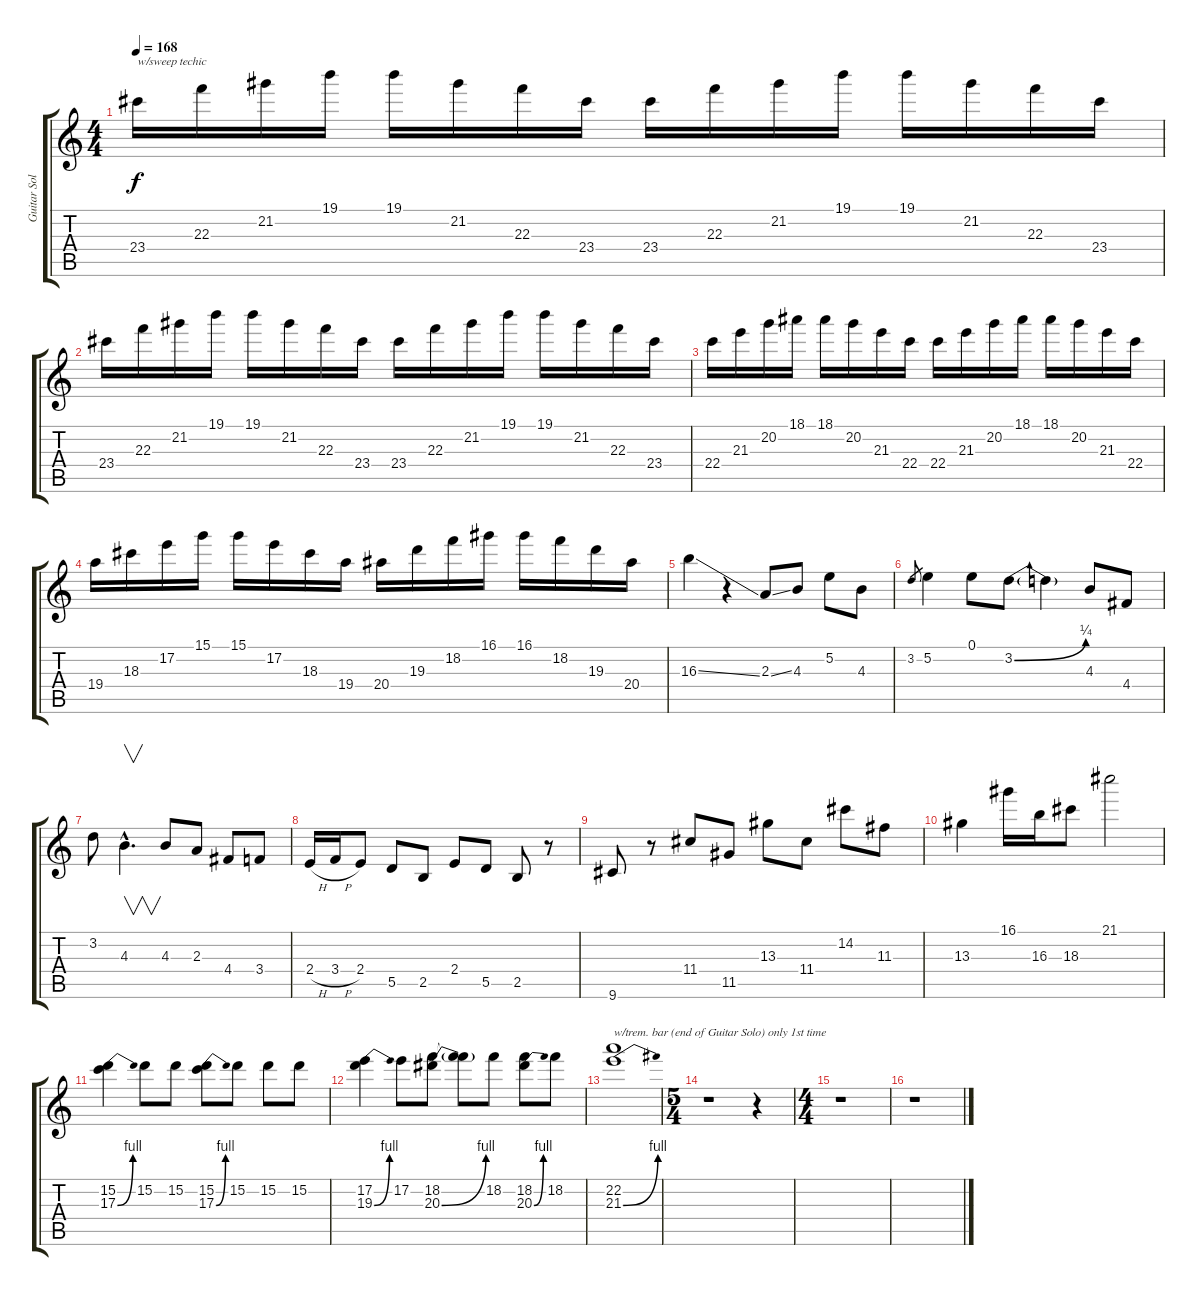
\track ("Guitar Solo" "Guitar Sol") {instrument distortionguitar}
\staff {score tabs}
\tuning (E4 B3 G3 D3 A2 E2) {hide}
\ts (4 4)
\tempo 168
\clef g2
\ks c
23.4.16{txt "w/sweep techic" dy f} 22.3.16 21.2.16 19.1.16 19.1.16 21.2.16 22.3.16 23.4.16 23.4.16 22.3.16 21.2.16 19.1.16 19.1.16 21.2.16 22.3.16 23.4.16 |
23.4.16 22.3.16 21.2.16 19.1.16 19.1.16 21.2.16 22.3.16 23.4.16 23.4.16 22.3.16 21.2.16 19.1.16 19.1.16 21.2.16 22.3.16 23.4.16 |
22.4.16 21.3.16 20.2.16 18.1.16 18.1.16 20.2.16 21.3.16 22.4.16 22.4.16 21.3.16 20.2.16 18.1.16 18.1.16 20.2.16 21.3.16 22.4.16 |
19.4.16 18.3.16 17.2.16 15.1.16 15.1.16 17.2.16 18.3.16 19.4.16 20.4.16 19.3.16 18.2.16 16.1.16 16.1.16 18.2.16 19.3.16 20.4.16 |
16.3{ss}.4 r.4 2.3{ss}.8 4.3.8 5.2.8 4.3.8 |
3.2.8{gr} 5.2.4 0.1.8 3.2{be (bend 0 0 60 1)}.8 3.2{t}.4 4.3.8 4.4.8 |
3.2.8 4.3{hac}.4{v d} 4.3.8 2.3.8 4.4.8 3.4.8 |
2.4{h}.16 3.4{h}.16 2.4.8 5.5.8 2.5.8 2.4.8 5.5.8 2.5.8 r.8 |
9.6.8 r.8 11.4.8 11.5.8 13.3.8 11.4.8 14.2.8 11.3.8 |
13.3.4 16.1.16 16.3.16 18.3.8 21.1.2 |
(15.2 17.3{be (bend 0 0 60 4)}).4 15.2.8 15.2.8 (15.2 17.3{be (bend 0 0 60 4)}).8 15.2.8 15.2.8 15.2.8 |
(17.2 19.3{be (bend 0 0 60 4)}).4 17.2.8 (18.2 20.3{be (bend 0 0 60 4)}).8 (18.2{t} 20.3{t}).8 18.2.8 (18.2 20.3{be (bend 0 0 60 4)}).8 18.2.8 |
(22.2 21.3{be (bend 0 0 60 4)}).1{txt "w/trem. bar (end of Guitar Solo) only 1st time"} |
\ts (5 4)
r.1 r.4 |
\ts (4 4)
r.1 |
r.1
